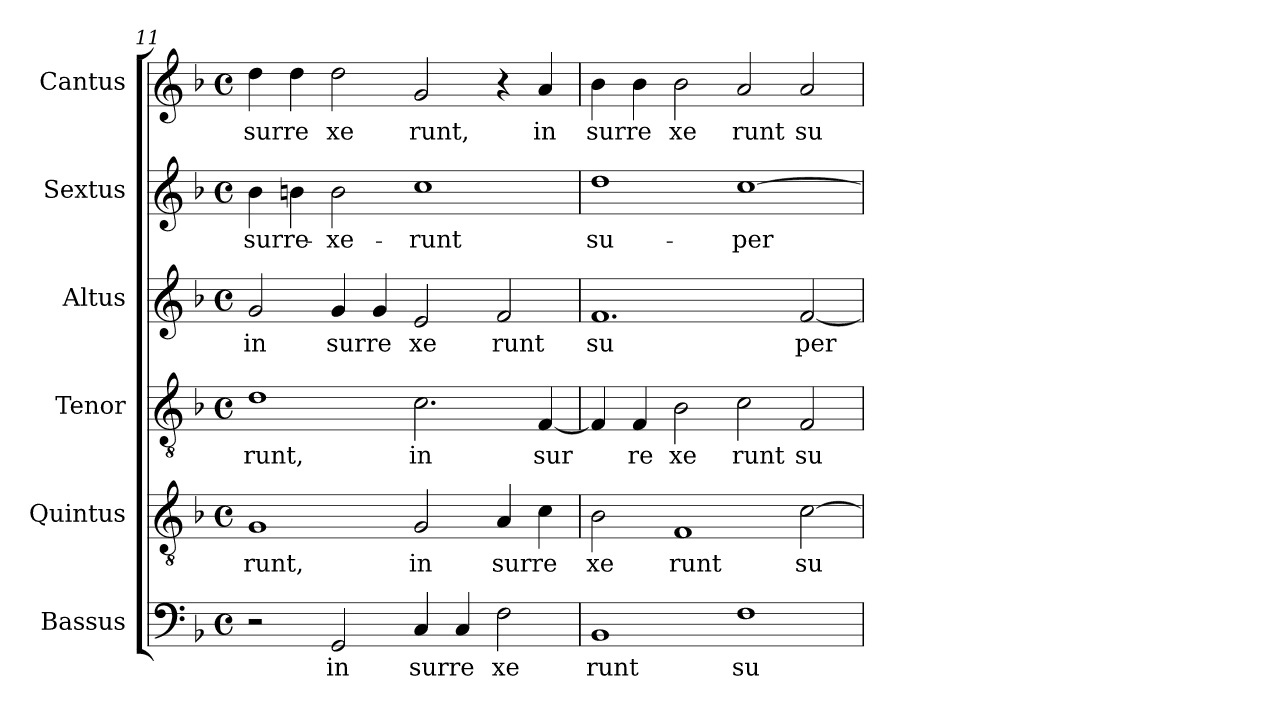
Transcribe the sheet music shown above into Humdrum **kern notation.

**kern	**text	**kern	**text	**kern	**text	**kern	**text	**kern	**text	**kern	**text
*part6	*part6	*part5	*part5	*part4	*part4	*part3	*part3	*part2	*part2	*part1	*part1
*staff6	*staff6	*staff5	*staff5	*staff4	*staff4	*staff3	*staff3	*staff2	*staff2	*staff1	*staff1
*I"Bassus	*	*I"Quintus	*	*I"Tenor	*	*I"Altus	*	*I"Sextus	*	*I"Cantus	*
!!LO:LB:g=z
*clefF4	*	*clefGv2	*	*clefGv2	*	*clefG2	*	*clefG2	*	*clefG2	*
*k[b-]	*	*k[b-]	*	*k[b-]	*	*k[b-]	*	*k[b-]	*	*k[b-]	*
*F:	*	*F:	*	*F:	*	*F:	*	*F:	*	*F:	*
*M4/4	*	*M4/4	*	*M4/4	*	*M4/4	*	*M4/4	*	*M4/4	*
*met(c)	*	*met(c)	*	*met(c)	*	*met(c)	*	*met(c)	*	*met(c)	*
=11	=11	=11	=11	=11	=11	=11	=11	=11	=11	=11	=11
!	!	!	!LO:LY:b:cj	!	!LO:LY:b:cj	!	!LO:LY:b:cj	!	!LO:LY:b:cj	!	!LO:LY:b:cj
2r	.	1G	runt,	1d	runt,	2g/	in	4b-\	-surre-	4dd\	surre
.	.	.	.	.	.	.	.	4bn\	.	4dd\	.
!	!LO:LY:b:cj	!	!	!	!	!	!LO:LY:b:cj	!	!LO:LY:b:cj	!	!LO:LY:b:cj
2GG/	in	.	.	.	.	4g/	surre	2b\	-xe-	2dd\	xe
.	.	.	.	.	.	4g/	.	.	.	.	.
!	!LO:LY:b:cj	!	!LO:LY:b:cj	!	!LO:LY:b:cj	!	!LO:LY:b:cj	!	!LO:LY:b:cj	!	!LO:LY:b:cj
4C/	surre	2G/	in	2.c\	in	2e/	xe	1cc	-runt	2g/	runt,
4C/	.	.	.	.	.	.	.	.	.	.	.
!	!LO:LY:b:cj	!	!LO:LY:b:cj	!	!	!	!LO:LY:b:cj	!	!	!	!
2F\	xe	4A/	surre	.	.	2f/	runt	.	.	4r	.
!	!	!	!	!	!LO:LY:b	!	!	!	!	!	!LO:LY:b:cj
.	.	4c\	.	[<4F/	sur	.	.	.	.	4a/	in
=12	=12	=12	=12	=12	=12	=12	=12	=12	=12	=12	=12
!	!LO:LY:b:cj	!	!LO:LY:b:cj	!	!	!	!LO:LY:b:cj	!	!LO:LY:b:cj	!	!LO:LY:b:cj
1BB-	runt	2B-\	xe	4F/]	.	1.f	su	1dd	su-	4b-\	surre
!	!	!	!	!	!LO:LY:b:cj	!	!	!	!	!	!
.	.	.	.	4F/	re	.	.	.	.	4b-\	.
!	!	!	!LO:LY:b:cj	!	!LO:LY:b:cj	!	!	!	!	!	!LO:LY:b:cj
.	.	1F	runt	2B-\	xe	.	.	.	.	2b-\	xe
!	!LO:LY:b:cj	!	!	!	!LO:LY:b:cj	!	!	!	!LO:LY:b:cj	!	!LO:LY:b:cj
1F	su	.	.	2c\	runt	.	.	[>1cc	-per	2a/	runt
!	!	!	!LO:LY:b:cj	!	!LO:LY:b:cj	!	!LO:LY:b	!	!	!	!LO:LY:b:cj
.	.	[>2c\	su	2F/	su	[<2f/	per	.	.	2a/	su
=	=	=	=	=	=	=	=	=	=	=	=
*-	*-	*-	*-	*-	*-	*-	*-	*-	*-	*-	*-
